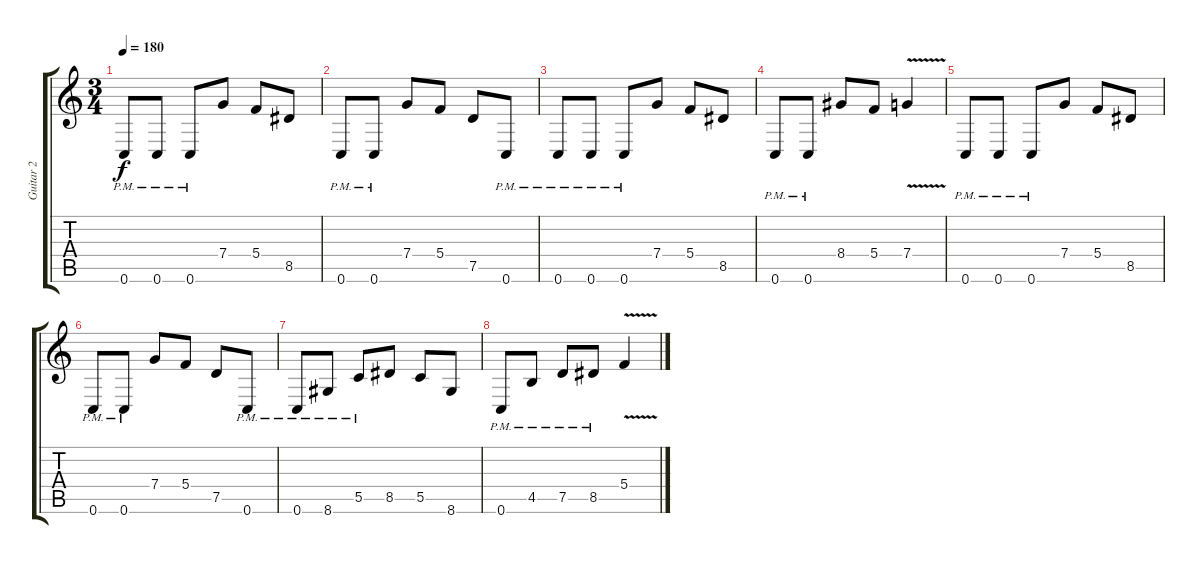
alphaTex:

\track ("Guitar 2" "Guitar 2") {instrument distortionguitar}
\staff {score tabs}
\tuning (D4 A3 F3 C3 G2 C2) {hide}
\ts (3 4)
\tempo 180
\clef g2
\ks c
0.6{pm}.8{dy f} 0.6{pm}.8 0.6{pm}.8 7.4.8 5.4.8 8.5.8 |
0.6{pm}.8 0.6{pm}.8 7.4.8 5.4.8 7.5.8 0.6{pm}.8 |
0.6{pm}.8 0.6{pm}.8 0.6{pm}.8 7.4.8 5.4.8 8.5.8 |
0.6{pm}.8 0.6{pm}.8 8.4.8 5.4.8 7.4{v}.4 |
0.6{pm}.8 0.6{pm}.8 0.6{pm}.8 7.4.8 5.4.8 8.5.8 |
0.6{pm}.8 0.6{pm}.8 7.4.8 5.4.8 7.5.8 0.6{pm}.8 |
0.6{pm}.8 8.6{pm}.8 5.5{pm}.8 8.5.8 5.5.8 8.6.8 |
0.6{pm}.8 4.5{pm}.8 7.5{pm}.8 8.5{pm}.8 5.4{v}.4
